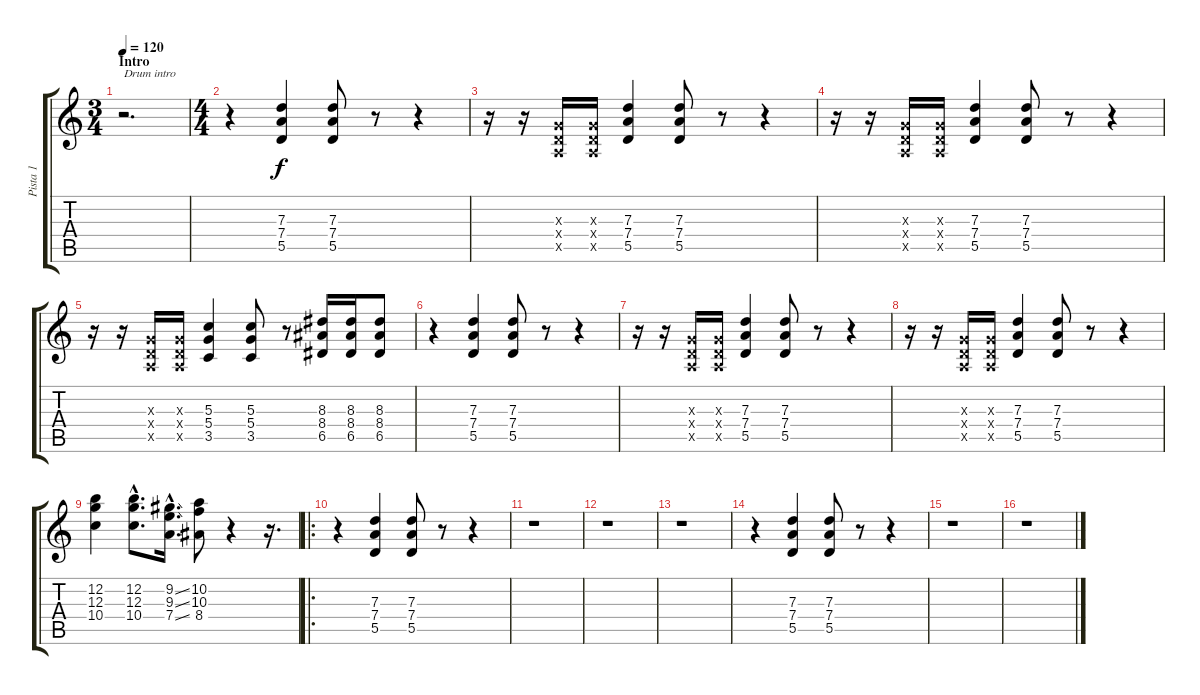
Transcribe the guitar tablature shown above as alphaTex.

\track ("Pista 1" "Pista 1") {instrument distortionguitar}
\staff {score tabs}
\tuning (E4 B3 G3 D3 A2 E2) {hide}
\ts (3 4)
\section ("" "Intro")
\tempo 120
\clef g2
\ks c
r.2{d txt "Drum intro" dy f instrument distortionguitar} |
\ts (4 4)
r.4 (7.3 7.4 5.5).4 (7.3 7.4 5.5).8 r.8 r.4 |
r.16 r.16 (0.3{x} 0.4{x} 0.5{x}).16 (0.3{x} 0.4{x} 0.5{x}).16 (7.3 7.4 5.5).4 (7.3 7.4 5.5).8 r.8 r.4 |
r.16 r.16 (0.3{x} 0.4{x} 0.5{x}).16 (0.3{x} 0.4{x} 0.5{x}).16 (7.3 7.4 5.5).4 (7.3 7.4 5.5).8 r.8 r.4 |
r.16 r.16 (0.3{x} 0.4{x} 0.5{x}).16 (0.3{x} 0.4{x} 0.5{x}).16 (5.3 5.4 3.5).4 (5.3 5.4 3.5).8 r.8 (8.3 8.4 6.5).16 (8.3 8.4 6.5).16 (8.3 8.4 6.5).8 |
r.4 (7.3 7.4 5.5).4 (7.3 7.4 5.5).8 r.8 r.4 |
r.16 r.16 (0.3{x} 0.4{x} 0.5{x}).16 (0.3{x} 0.4{x} 0.5{x}).16 (7.3 7.4 5.5).4 (7.3 7.4 5.5).8 r.8 r.4 |
r.16 r.16 (0.3{x} 0.4{x} 0.5{x}).16 (0.3{x} 0.4{x} 0.5{x}).16 (7.3 7.4 5.5).4 (7.3 7.4 5.5).8 r.8 r.4 |
(12.2 12.3 10.4).4 (12.2{hac} 12.3{hac} 10.4{hac}).8{d} (9.2{ss hac} 9.3{ss hac} 7.4{ss hac}).16{d} (10.2 10.3 8.4).8 r.4 r.16{d} |
\ro
r.4 (7.3 7.4 5.5).4 (7.3 7.4 5.5).8 r.8 r.4 |
r.1 |
r.1 |
r.1 |
r.4 (7.3 7.4 5.5).4 (7.3 7.4 5.5).8 r.8 r.4 |
r.1 |
r.1
